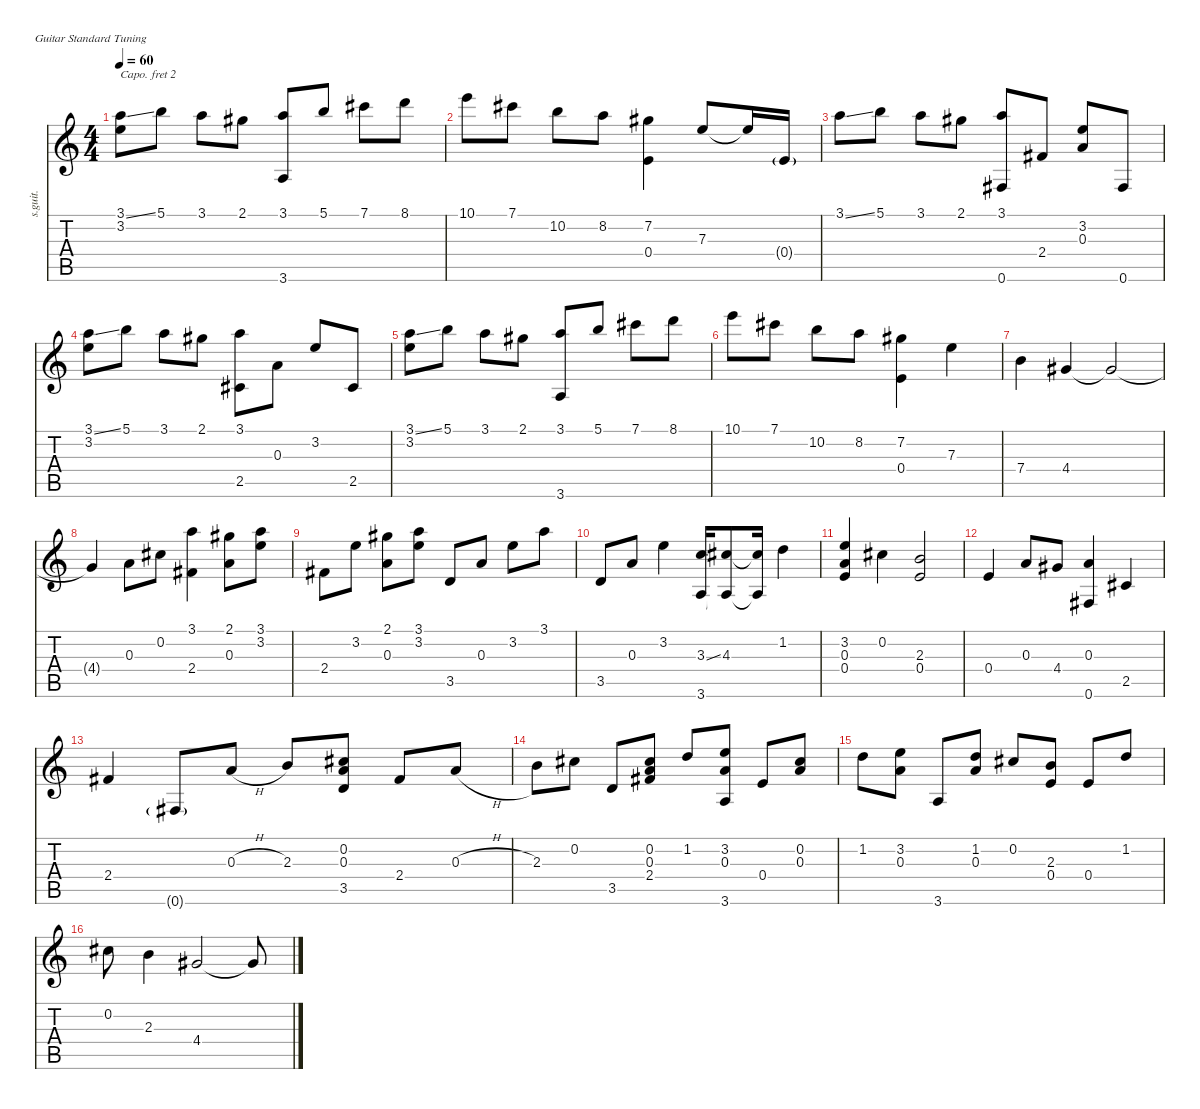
\defaultSystemsLayout 4
\hideDynamics
\bracketExtendMode nobrackets
\otherSystemsTrackNameOrientation horizontal
\track ("" "s.guit.") {instrument acousticguitarsteel}
\staff {score tabs}
\capo 2
\tuning (E4 B3 G3 D3 A2 E2)
\ts (4 4)
\tempo 60
\clef g2
\ks c
(3.1{ss} 3.2).8{dy f} 5.1.8 3.1.8 2.1.8 (3.1 3.6).8 5.1.8 7.1.8 8.1.8 |
10.1.8 7.1.8 10.2.8 8.2.8 (7.2 0.4).4 7.3.8 7.3{t}.16 0.4{g}.16{dy ff} |
3.1{ss}.8{dy f} 5.1.8 3.1.8 2.1.8 (3.1 0.6).8 2.4.8 (3.2 0.3).8 0.6.8 |
(3.1{ss} 3.2).8 5.1.8 3.1.8 2.1.8 (3.1 2.5).8 0.3.8 3.2.8 2.5.8 |
(3.1{ss} 3.2).8 5.1.8 3.1.8 2.1.8 (3.1 3.6).8 5.1.8 7.1.8 8.1.8 |
10.1.8 7.1.8 10.2.8 8.2.8 (7.2 0.4).4 7.3.4 |
7.4.4 4.4.4 4.4{t}.2 |
4.4{t}.4 0.3.8 0.2.8 (3.1 2.4).4 (2.1 0.3).8 (3.1 3.2).8 |
2.4.8 3.2.8 (2.1 0.3).8 (3.1 3.2).8 3.5.8 0.3.8 3.2.8 3.1.8 |
3.5.8 0.3.8 3.2.4 (3.3{ss} 3.6).16 (4.3 3.6{t}).8 (4.3{t} 3.6{t}).16 1.2.4 |
(3.2 0.3 0.4).4 0.2.4 (2.3 0.4).2 |
0.4.4 0.3.8 4.4.8 (0.3 0.6).4 2.5.4 |
2.4.4 0.6{g}.8{dy ff} 0.3{h}.8{dy f} 2.3.8 (0.2 0.3 3.5).8 2.4.8 0.3{h}.8 |
2.3.8 0.2.8 3.5.8 (0.2 0.3 2.4).8 1.2.8 (3.2 0.3 3.6).8 0.4.8 (0.2 0.3).8 |
1.2.8 (3.2 0.3).8 3.6.8 (1.2 0.3).8 0.2.8 (2.3 0.4).8 0.4.8 1.2.8 |
0.2.8 2.3.4 4.4.2 4.4{t}.8
